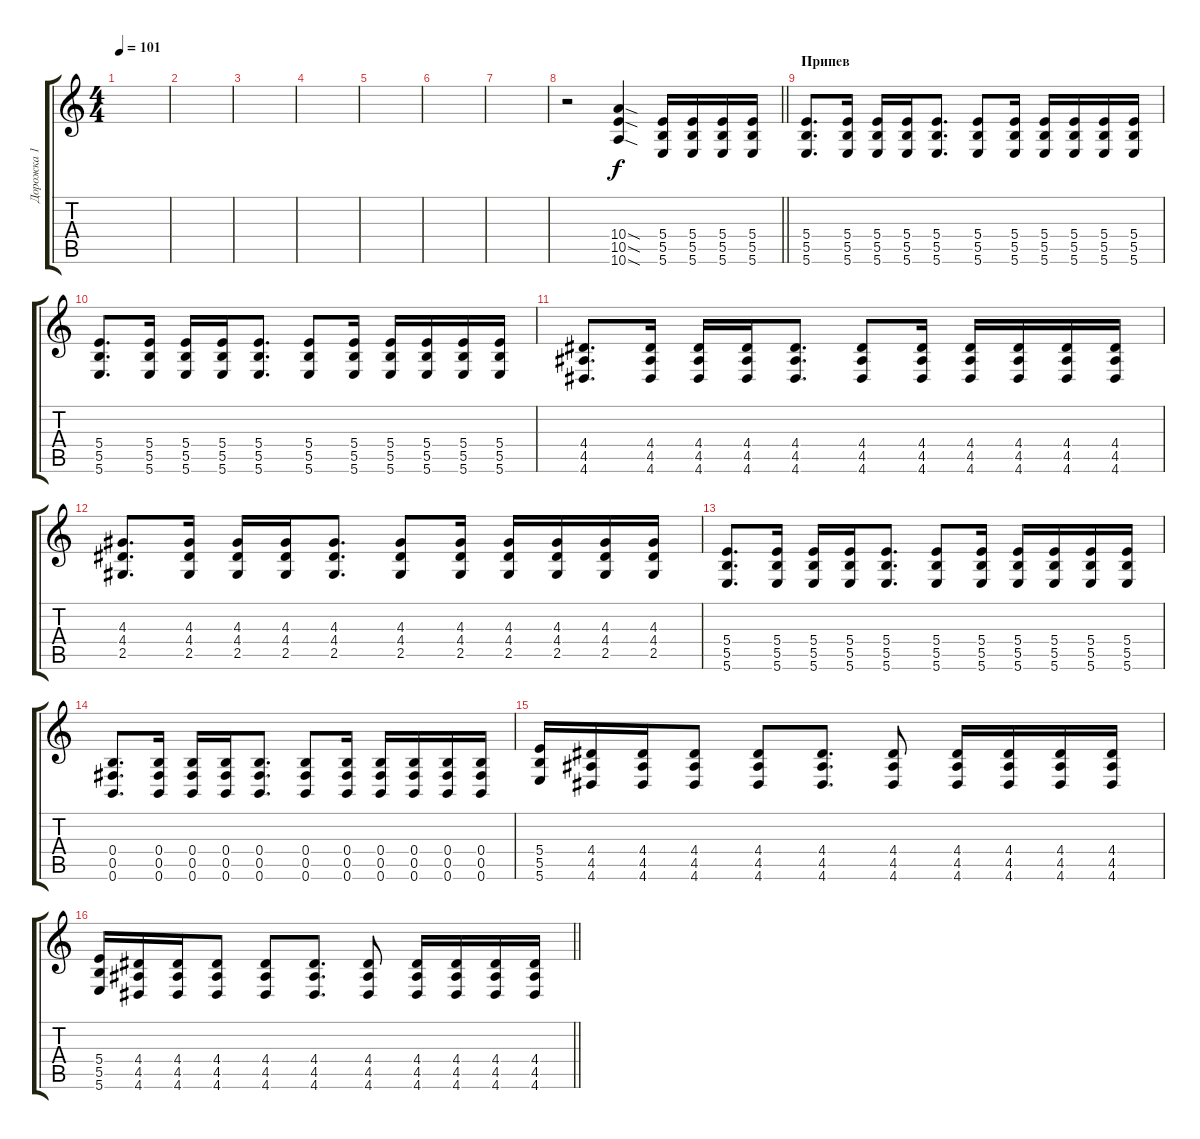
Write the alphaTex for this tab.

\track ("Дорожка 1" "Дорожка 1") {instrument distortionguitar}
\staff {score tabs}
\tuning (Db4 Ab3 E3 B2 Gb2 B1) {hide}
\ts (4 4)
\tempo 101
\clef g2
\ks c
|
|
|
|
|
|
|
\barLineRight lightlight
r.2{volume 16} (10.4{sod} 10.5{sod} 10.6{sod}).4 (5.4 5.5 5.6).16 (5.4 5.5 5.6).16 (5.4 5.5 5.6).16 (5.4 5.5 5.6).16 |
\section ("" "Припев")
(5.4 5.5 5.6).8{d} (5.4 5.5 5.6).16 (5.4 5.5 5.6).16 (5.4 5.5 5.6).16 (5.4 5.5 5.6).8{d} (5.4 5.5 5.6).8 (5.4 5.5 5.6).16 (5.4 5.5 5.6).16 (5.4 5.5 5.6).16 (5.4 5.5 5.6).16 (5.4 5.5 5.6).16 |
(5.4 5.5 5.6).8{d} (5.4 5.5 5.6).16 (5.4 5.5 5.6).16 (5.4 5.5 5.6).16 (5.4 5.5 5.6).8{d} (5.4 5.5 5.6).8 (5.4 5.5 5.6).16 (5.4 5.5 5.6).16 (5.4 5.5 5.6).16 (5.4 5.5 5.6).16 (5.4 5.5 5.6).16 |
(4.4 4.5 4.6).8{d} (4.4 4.5 4.6).16 (4.4 4.5 4.6).16 (4.4 4.5 4.6).16 (4.4 4.5 4.6).8{d} (4.4 4.5 4.6).8 (4.4 4.5 4.6).16 (4.4 4.5 4.6).16 (4.4 4.5 4.6).16 (4.4 4.5 4.6).16 (4.4 4.5 4.6).16 |
(4.3 4.4 2.5).8{d} (4.3 4.4 2.5).16 (4.3 4.4 2.5).16 (4.3 4.4 2.5).16 (4.3 4.4 2.5).8{d} (4.3 4.4 2.5).8 (4.3 4.4 2.5).16 (4.3 4.4 2.5).16 (4.3 4.4 2.5).16 (4.3 4.4 2.5).16 (4.3 4.4 2.5).16 |
(5.4 5.5 5.6).8{d} (5.4 5.5 5.6).16 (5.4 5.5 5.6).16 (5.4 5.5 5.6).16 (5.4 5.5 5.6).8{d} (5.4 5.5 5.6).8 (5.4 5.5 5.6).16 (5.4 5.5 5.6).16 (5.4 5.5 5.6).16 (5.4 5.5 5.6).16 (5.4 5.5 5.6).16 |
(0.4 0.5 0.6).8{d} (0.4 0.5 0.6).16 (0.4 0.5 0.6).16 (0.4 0.5 0.6).16 (0.4 0.5 0.6).8{d} (0.4 0.5 0.6).8 (0.4 0.5 0.6).16 (0.4 0.5 0.6).16 (0.4 0.5 0.6).16 (0.4 0.5 0.6).16 (0.4 0.5 0.6).16 |
(5.4 5.5 5.6).16 (4.4 4.5 4.6).16 (4.4 4.5 4.6).16 (4.4 4.5 4.6).8 (4.4 4.5 4.6).8 (4.4 4.5 4.6).8{d} (4.4 4.5 4.6).8 (4.4 4.5 4.6).16 (4.4 4.5 4.6).16 (4.4 4.5 4.6).16 (4.4 4.5 4.6).16 |
\barLineRight lightlight
(5.4 5.5 5.6).16 (4.4 4.5 4.6).16 (4.4 4.5 4.6).16 (4.4 4.5 4.6).8 (4.4 4.5 4.6).8 (4.4 4.5 4.6).8{d} (4.4 4.5 4.6).8 (4.4 4.5 4.6).16 (4.4 4.5 4.6).16 (4.4 4.5 4.6).16 (4.4 4.5 4.6).16
